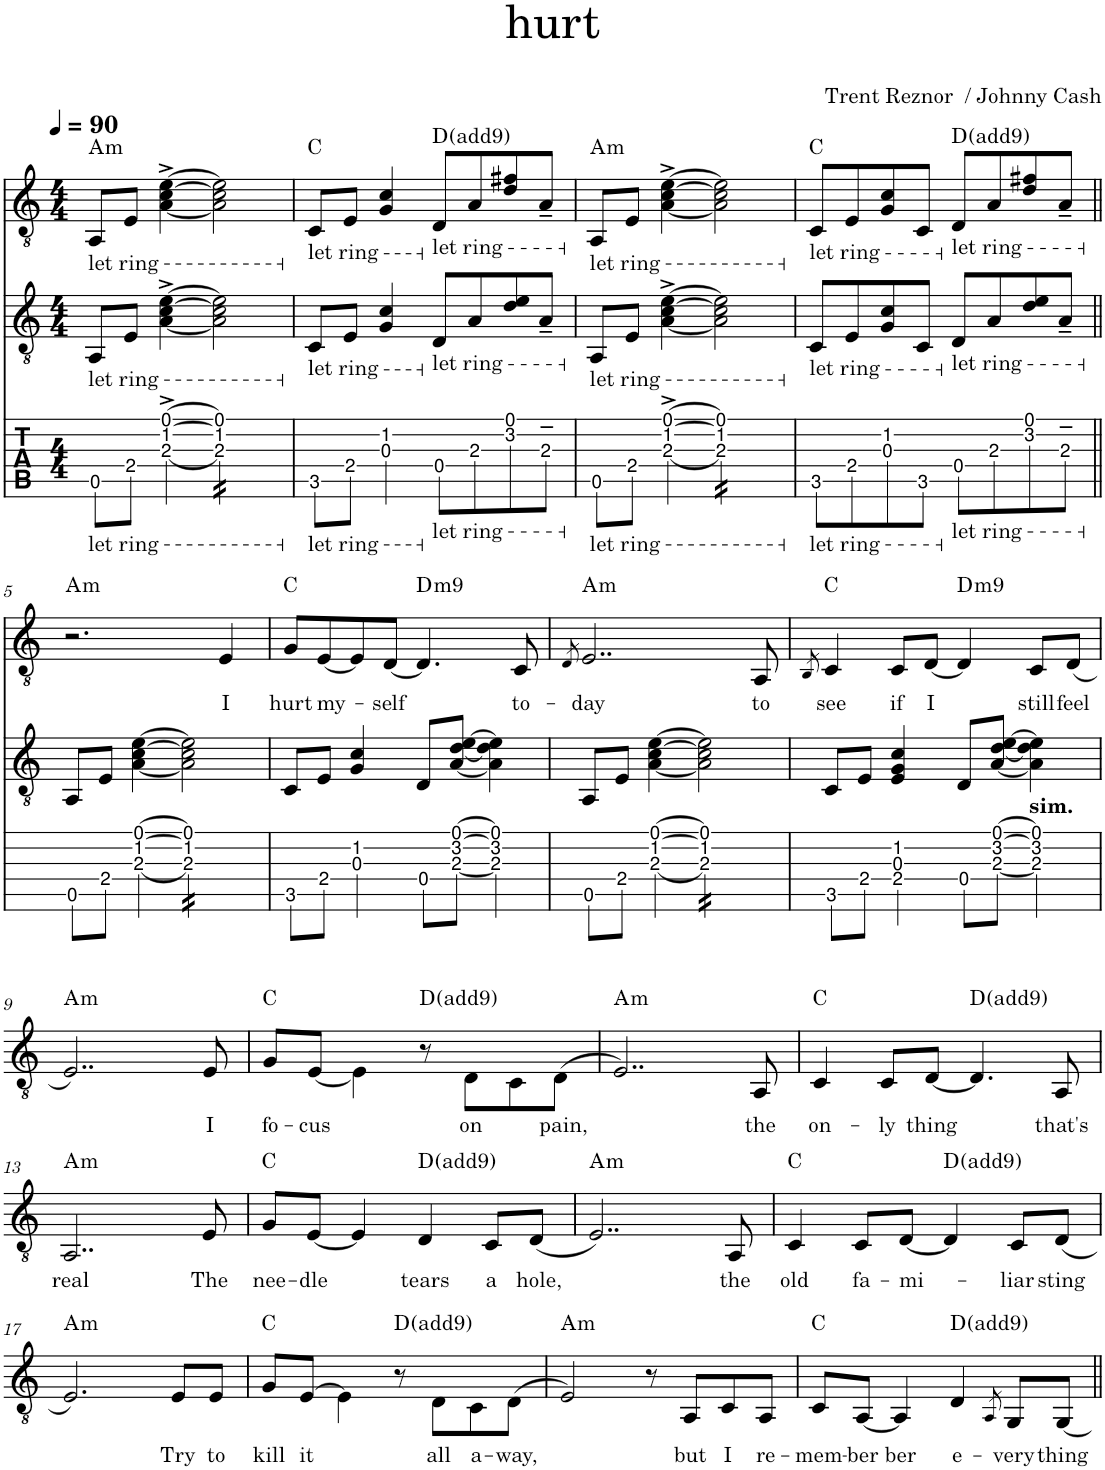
**kern	**kern	**kern	**kern	**kern	**text	**harte
*part3	*part2	*part2	*part1	*part1	*part1	*part1
*staff5	*staff4	*staff3	*staff2	*staff1	*staff1	*
*I"Chitarra acustica 3	*I"Acoustic Guitar	*	*I"Acoustic Guitar 2	*	*	*
*	*I'Ac Gtr	*	*I'Ac Gtr	*	*	*
*stria5	*stria6	*	*	*	*	*
*clefGv2	*	*clefGv2	*clefGv2	*clefGv2	*	*
*k[]	*k[]	*k[]	*k[]	*k[]	*	*
*M4/4	*M4/4	*M4/4	*M4/4	*M4/4	*	*
*MM90	*MM90	*MM90	*MM90	*MM90	*	*
=1	=1	=1	=1	=1	=1	=1
!	!	!	!LO:TX:b:t=let ring	!	!	!
!	!	!LO:TX:b:t=let ring	!	!	!	!
!	!LO:TX:b:t=let ring	!	!	!	!	!LO:H:kt=m
1r	8AA\L	8AA/L	8AA/L	1r	.	A:min
.	8E\J	8E/J	8E/J	.	.	.
.	[4A\^ [4c\^ [4e\^	[4A\^ [4c\^ [4e\^	[4A\^ [4c\^ [4e\^	.	.	.
.	2A\] 2c\] 2e\]	2A\] 2c\] 2e\]	2A\] 2c\] 2e\]	.	.	.
=2	=2	=2	=2	=2	=2	=2
!	!	!	!LO:TX:b:t=let ring	!	!	!
!	!	!LO:TX:b:t=let ring	!	!	!	!
!	!LO:TX:b:t=let ring	!	!	!	!	!
*	*	*	*	*^	*	*
1r	8C\L	8C/L	8C/L	1r	2ryy	.	C:maj
.	8E\J	8E/J	8E/J	.	.	.	.
.	4G\ 4c\	4G/ 4c/	4G/ 4c/	.	.	.	.
!	!	!	!LO:TX:b:t=let ring	!	!	!	!
!	!	!LO:TX:b:t=let ring	!	!	!	!	!
!	!LO:TX:b:t=let ring	!	!	!	!	!	!
.	8D\L	8D/L	8D/L	.	2ryy	.	D:maj(9)
.	8A\	8A/	8A/	.	.	.	.
.	8d\ 8e\	8d/ 8e/	8d/ 8f#X/	.	.	.	.
.	8A~\J	8A~/J	8A~/J	.	.	.	.
=3	=3	=3	=3	=3	=3	=3	=3
!	!	!	!LO:TX:b:t=let ring	!	!	!	!
!	!	!LO:TX:b:t=let ring	!	!	!	!	!
!	!LO:TX:b:t=let ring	!	!	!	!	!	!LO:H:kt=m
*	*	*	*	*v	*v	*	*
1r	8AA\L	8AA/L	8AA/L	1r	.	A:min
.	8E\J	8E/J	8E/J	.	.	.
.	[4A\^ [4c\^ [4e\^	[4A\^ [4c\^ [4e\^	[4A\^ [4c\^ [4e\^	.	.	.
.	2A\] 2c\] 2e\]	2A\] 2c\] 2e\]	2A\] 2c\] 2e\]	.	.	.
=4	=4	=4	=4	=4	=4	=4
!	!	!	!LO:TX:b:t=let ring	!	!	!
!	!	!LO:TX:b:t=let ring	!	!	!	!
!	!LO:TX:b:t=let ring	!	!	!	!	!
*	*	*	*	*^	*	*
1r	8C\L	8C/L	8C/L	1r	2ryy	.	C:maj
.	8E\	8E/	8E/	.	.	.	.
.	8G\ 8c\	8G/ 8c/	8G/ 8c/	.	.	.	.
.	8C\J	8C/J	8C/J	.	.	.	.
!	!	!	!LO:TX:b:t=let ring	!	!	!	!
!	!	!LO:TX:b:t=let ring	!	!	!	!	!
!	!LO:TX:b:t=let ring	!	!	!	!	!	!
.	8D\L	8D/L	8D/L	.	2ryy	.	D:maj(9)
.	8A\	8A/	8A/	.	.	.	.
.	8d\ 8e\	8d/ 8e/	8d/ 8f#X/	.	.	.	.
.	8A~\J	8A~/J	8A~/J	.	.	.	.
!!LO:LB:g=z
=5||	=5||	=5||	=5||	=5||	=5||	=5||	=5||
!	!	!	!	!	!	!	!LO:H:kt=m
*	*	*	*	*v	*v	*	*
1r	8AA\L	8AA/L	1r	2.r	.	A:min
.	8E\J	8E/J	.	.	.	.
.	[4A\ [4c\ [4e\	[4A\ [4c\ [4e\	.	.	.	.
.	2A\] 2c\] 2e\]	2A\] 2c\] 2e\]	.	.	.	.
!	!	!	!	!	!LO:LY:b	!
.	.	.	.	4E/	I	.
=6	=6	=6	=6	=6	=6	=6
!	!	!	!	!	!LO:LY:b	!
1r	8C\L	8C/L	1r	8G/L	hurt	C:maj
!	!	!	!	!	!LO:LY:b	!
.	8E\J	8E/J	.	[<8E/	my-	.
.	4G\ 4c\	4G/ 4c/	.	8E/]	.	.
!	!	!	!	!	!LO:LY:b	!
.	.	.	.	[8D/J	-self	.
!	!	!	!	!	!	!LO:H:kt=m9
.	8D\L	8D/L	.	4.D/]	.	D:min9
.	[8A\ [8d\ [8e\J	[8A/ [8d/ [8e/J	.	.	.	.
.	4A\] 4d\] 4e\]	4A\] 4d\] 4e\]	.	.	.	.
!	!	!	!	!	!LO:LY:b	!
.	.	.	.	8C/	to-	.
=7	=7	=7	=7	=7	=7	=7
.	.	.	.	8qD/	.	.
!	!	!	!	!	!LO:LY:b	!LO:H:kt=m
1r	8AA\L	8AA/L	1r	2..E/	-day	A:min
.	8E\J	8E/J	.	.	.	.
.	[4A\ [4c\ [4e\	[4A\ [4c\ [4e\	.	.	.	.
.	2A\] 2c\] 2e\]	2A\] 2c\] 2e\]	.	.	.	.
!	!	!	!	!	!LO:LY:b	!
.	.	.	.	8AA/	to	.
=8	=8	=8	=8	=8	=8	=8
.	.	.	.	8qBB/	.	.
!	!	!	!	!	!LO:LY:b	!
1r	8C\L	8C/L	1r	4C/	see	C:maj
.	8E\J	8E/J	.	.	.	.
!	!	!	!	!	!LO:LY:b	!
.	4E\ 4G\ 4c\	4E/ 4G/ 4c/	.	8C/L	if	.
!	!	!	!	!	!LO:LY:b	!
.	.	.	.	[8D/J	I	.
!	!	!	!	!	!	!LO:H:kt=m9
.	8D\L	8D/L	.	4D/]	.	D:min9
.	[8A\ [8d\ [8e\J	[8A/ [8d/ [8e/J	.	.	.	.
!	!LO:TX:a:B:t=sim.	!	!	!	!	!
!	!	!	!	!	!LO:LY:b	!
.	4A\] 4d\] 4e\]	4A\] 4d\] 4e\]	.	8C/L	still	.
!	!	!	!	!	!LO:LY:b	!
.	.	.	.	(8D/J	feel	.
!!LO:LB:g=z
=9	=9	=9	=9	=9	=9	=9
!	!	!	!	!	!	!LO:H:kt=m
8AA/L	1r	1r	1r	2..E/)	.	A:min
8E/J	.	.	.	.	.	.
[4A [4c [4e	.	.	.	.	.	.
2A] 2c] 2e]	.	.	.	.	.	.
!	!	!	!	!	!LO:LY:b	!
.	.	.	.	8E/	I	.
=10	=10	=10	=10	=10	=10	=10
!	!	!	!	!	!LO:LY:b	!
8C/L	1r	1r	1r	8G/L	fo-	C:maj
!	!	!	!	!	!LO:LY:b	!
8E/J	.	.	.	[<8E/J	-cus	.
4G 4c	.	.	.	4E\]	.	.
8D/L	.	.	.	8r	.	D:maj(9)
!	!	!	!	!	!LO:LY:b	!
[8A/ [8d/ [8e/J	.	.	.	8D\L	on	.
4A] 4d] 4e]	.	.	.	8C\	.	.
!	!	!	!	!	!LO:LY:b	!
.	.	.	.	(8D\J	pain,	.
=11	=11	=11	=11	=11	=11	=11
!	!	!	!	!	!	!LO:H:kt=m
8AA/L	1r	1r	1r	2..E/)	.	A:min
8E/J	.	.	.	.	.	.
[8A\ [8c\ [8e\L	.	.	.	.	.	.
8A_\ 8c_\ 8e_\J	.	.	.	.	.	.
2A] 2c] 2e]	.	.	.	.	.	.
!	!	!	!	!	!LO:LY:b	!
.	.	.	.	8AA/	the	.
=12	=12	=12	=12	=12	=12	=12
!	!	!	!	!	!LO:LY:b	!
8C/L	1r	1r	1r	4C/	on-	C:maj
8E/J	.	.	.	.	.	.
!	!	!	!	!	!LO:LY:b	!
4E 4G 4c	.	.	.	8C/L	-ly	.
!	!	!	!	!	!LO:LY:b	!
.	.	.	.	[8D/J	thing	.
8D/L	.	.	.	4.D/]	.	D:maj(9)
[8A/ [8d/ [8e/J	.	.	.	.	.	.
4A] 4d] 4e]	.	.	.	.	.	.
!	!	!	!	!	!LO:LY:b	!
.	.	.	.	8AA/	that's	.
!!LO:LB:g=z
=13	=13	=13	=13	=13	=13	=13
!	!	!	!	!	!LO:LY:b	!LO:H:kt=m
8AA/L	1r	1r	1r	2..AA/	real	A:min
8E/J	.	.	.	.	.	.
[8A\ [8c\ [8e\L	.	.	.	.	.	.
8A_\ 8c_\ 8e_\J	.	.	.	.	.	.
2A] 2c] 2e]	.	.	.	.	.	.
!	!	!	!	!	!LO:LY:b	!
.	.	.	.	8E/	The	.
=14	=14	=14	=14	=14	=14	=14
!	!	!	!	!	!LO:LY:b	!
4C 4E	1r	1r	1r	8G/L	nee-	C:maj
!	!	!	!	!	!LO:LY:b	!
.	.	.	.	[<8E/J	-dle	.
4G 4c	.	.	.	4E/]	.	.
!	!	!	!	!	!LO:LY:b	!
8D/L	.	.	.	4D/	tears	D:maj(9)
[8A/ [8d/ [8e/J	.	.	.	.	.	.
!	!	!	!	!	!LO:LY:b	!
4A] 4d] 4e]	.	.	.	8C/L	a	.
!	!	!	!	!	!LO:LY:b	!
.	.	.	.	(8D/J	hole,	.
=15	=15	=15	=15	=15	=15	=15
!	!	!	!	!	!	!LO:H:kt=m
8AA/L	1r	1r	1r	2..E/)	.	A:min
8E/J	.	.	.	.	.	.
[8A\ [8c\ [8e\L	.	.	.	.	.	.
8A_\ 8c_\ 8e_\J	.	.	.	.	.	.
2A] 2c] 2e]	.	.	.	.	.	.
!	!	!	!	!	!LO:LY:b	!
.	.	.	.	8AA/	the	.
=16	=16	=16	=16	=16	=16	=16
!	!	!	!	!	!LO:LY:b	!
8C/L	1r	1r	1r	4C/	old	C:maj
8E/J	.	.	.	.	.	.
!	!	!	!	!	!LO:LY:b	!
4E 4G 4c	.	.	.	8C/L	fa-	.
!	!	!	!	!	!LO:LY:b	!
.	.	.	.	[8D/J	-mi-	.
8D/L	.	.	.	4D/]	.	D:maj(9)
[8A/ [8d/ [8e/J	.	.	.	.	.	.
!	!	!	!	!	!LO:LY:b	!
4A] 4d] 4e]	.	.	.	8C/L	-liar	.
!	!	!	!	!	!LO:LY:b	!
.	.	.	.	(8D/J	sting	.
!!LO:LB:g=z
=17	=17	=17	=17	=17	=17	=17
!	!	!	!	!	!	!LO:H:kt=m
8AA/L	1r	1r	1r	2.E/)	.	A:min
8E/J	.	.	.	.	.	.
[8A\ [8c\ [8e\L	.	.	.	.	.	.
8A_\ 8c_\ 8e_\J	.	.	.	.	.	.
2A] 2c] 2e]	.	.	.	.	.	.
!	!	!	!	!	!LO:LY:b	!
.	.	.	.	8E/L	Try	.
!	!	!	!	!	!LO:LY:b	!
.	.	.	.	8E/J	to	.
=18	=18	=18	=18	=18	=18	=18
!	!	!	!	!	!LO:LY:b	!
8C/L	1r	1r	1r	8G/L	kill	C:maj
!	!	!	!	!	!LO:LY:b	!
8E/J	.	.	.	[8E/J	it	.
4G 4c	.	.	.	4E\]	.	.
8D/L	.	.	.	8r	.	D:maj(9)
!	!	!	!	!	!LO:LY:b	!
[8A/ [8d/ [8e/J	.	.	.	8D\L	all	.
!	!	!	!	!	!LO:LY:b	!
4A] 4d] 4e]	.	.	.	8C\	a-	.
!	!	!	!	!	!LO:LY:b	!
.	.	.	.	(8D\J	-way,	.
=19	=19	=19	=19	=19	=19	=19
!	!	!	!	!	!	!LO:H:kt=m
8AA/L	1r	1r	1r	2E/)	.	A:min
8E/J	.	.	.	.	.	.
[8A\ [8c\ [8e\L	.	.	.	.	.	.
8A_\ 8c_\ 8e_\J	.	.	.	.	.	.
2A] 2c] 2e]	.	.	.	8r	.	.
!	!	!	!	!	!LO:LY:b	!
.	.	.	.	8AA/L	but	.
!	!	!	!	!	!LO:LY:b	!
.	.	.	.	8C/	I	.
!	!	!	!	!	!LO:LY:b	!
.	.	.	.	8AA/J	re-	.
=20	=20	=20	=20	=20	=20	=20
!	!	!	!	!	!LO:LY:b	!
8C/L	1r	1r	1r	8C/L	-mem-	C:maj
!	!	!	!	!	!LO:LY:b	!
8E/J	.	.	.	[8AA/J	-ber	.
!	!	!	!	!	!LO:LY:b	!
4G 4c	.	.	.	4AA/]	-ber	.
!	!	!	!	!	!LO:LY:b	!
8D/L	.	.	.	4D/	e-	D:maj(9)
[8A/ [8d/ [8e/J	.	.	.	.	.	.
.	.	.	.	8qAA/	.	.
!	!	!	!	!	!LO:LY:b	!
4A] 4d] 4e]	.	.	.	8GG/L	-very	.
!	!	!	!	!	!LO:LY:b	!
.	.	.	.	[8GG/J	thing	.
=||	=||	=||	=||	=||	=||	=||
*-	*-	*-	*-	*-	*-	*-
